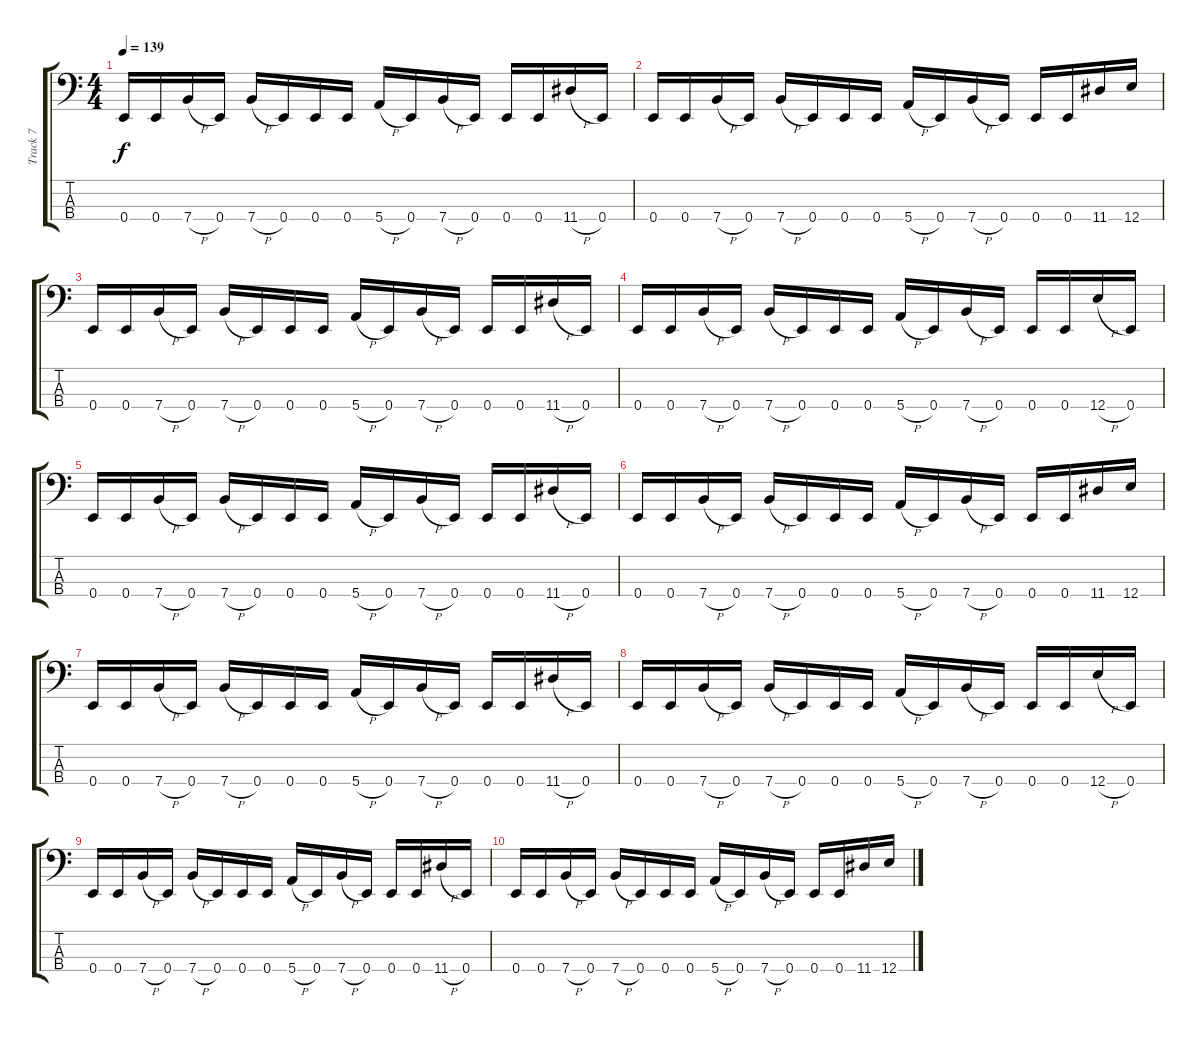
\track ("Track 7" "Track 7") {instrument electricbassfinger}
\staff {score tabs}
\tuning (G2 D2 A1 E1) {hide}
\ts (4 4)
\tempo 139
\clef f4
\ks c
0.4.16{dy f} 0.4.16 7.4{h}.16 0.4.16 7.4{h}.16 0.4.16 0.4.16 0.4.16 5.4{h}.16 0.4.16 7.4{h}.16 0.4.16 0.4.16 0.4.16 11.4{h}.16 0.4.16 |
0.4.16 0.4.16 7.4{h}.16 0.4.16 7.4{h}.16 0.4.16 0.4.16 0.4.16 5.4{h}.16 0.4.16 7.4{h}.16 0.4.16 0.4.16 0.4.16 11.4.16 12.4.16 |
0.4.16 0.4.16 7.4{h}.16 0.4.16 7.4{h}.16 0.4.16 0.4.16 0.4.16 5.4{h}.16 0.4.16 7.4{h}.16 0.4.16 0.4.16 0.4.16 11.4{h}.16 0.4.16 |
0.4.16 0.4.16 7.4{h}.16 0.4.16 7.4{h}.16 0.4.16 0.4.16 0.4.16 5.4{h}.16 0.4.16 7.4{h}.16 0.4.16 0.4.16 0.4.16 12.4{h}.16 0.4.16 |
0.4.16 0.4.16 7.4{h}.16 0.4.16 7.4{h}.16 0.4.16 0.4.16 0.4.16 5.4{h}.16 0.4.16 7.4{h}.16 0.4.16 0.4.16 0.4.16 11.4{h}.16 0.4.16 |
0.4.16 0.4.16 7.4{h}.16 0.4.16 7.4{h}.16 0.4.16 0.4.16 0.4.16 5.4{h}.16 0.4.16 7.4{h}.16 0.4.16 0.4.16 0.4.16 11.4.16 12.4.16 |
0.4.16 0.4.16 7.4{h}.16 0.4.16 7.4{h}.16 0.4.16 0.4.16 0.4.16 5.4{h}.16 0.4.16 7.4{h}.16 0.4.16 0.4.16 0.4.16 11.4{h}.16 0.4.16 |
0.4.16 0.4.16 7.4{h}.16 0.4.16 7.4{h}.16 0.4.16 0.4.16 0.4.16 5.4{h}.16 0.4.16 7.4{h}.16 0.4.16 0.4.16 0.4.16 12.4{h}.16 0.4.16 |
0.4.16 0.4.16 7.4{h}.16 0.4.16 7.4{h}.16 0.4.16 0.4.16 0.4.16 5.4{h}.16 0.4.16 7.4{h}.16 0.4.16 0.4.16 0.4.16 11.4{h}.16 0.4.16 |
0.4.16 0.4.16 7.4{h}.16 0.4.16 7.4{h}.16 0.4.16 0.4.16 0.4.16 5.4{h}.16 0.4.16 7.4{h}.16 0.4.16 0.4.16 0.4.16 11.4.16 12.4.16
